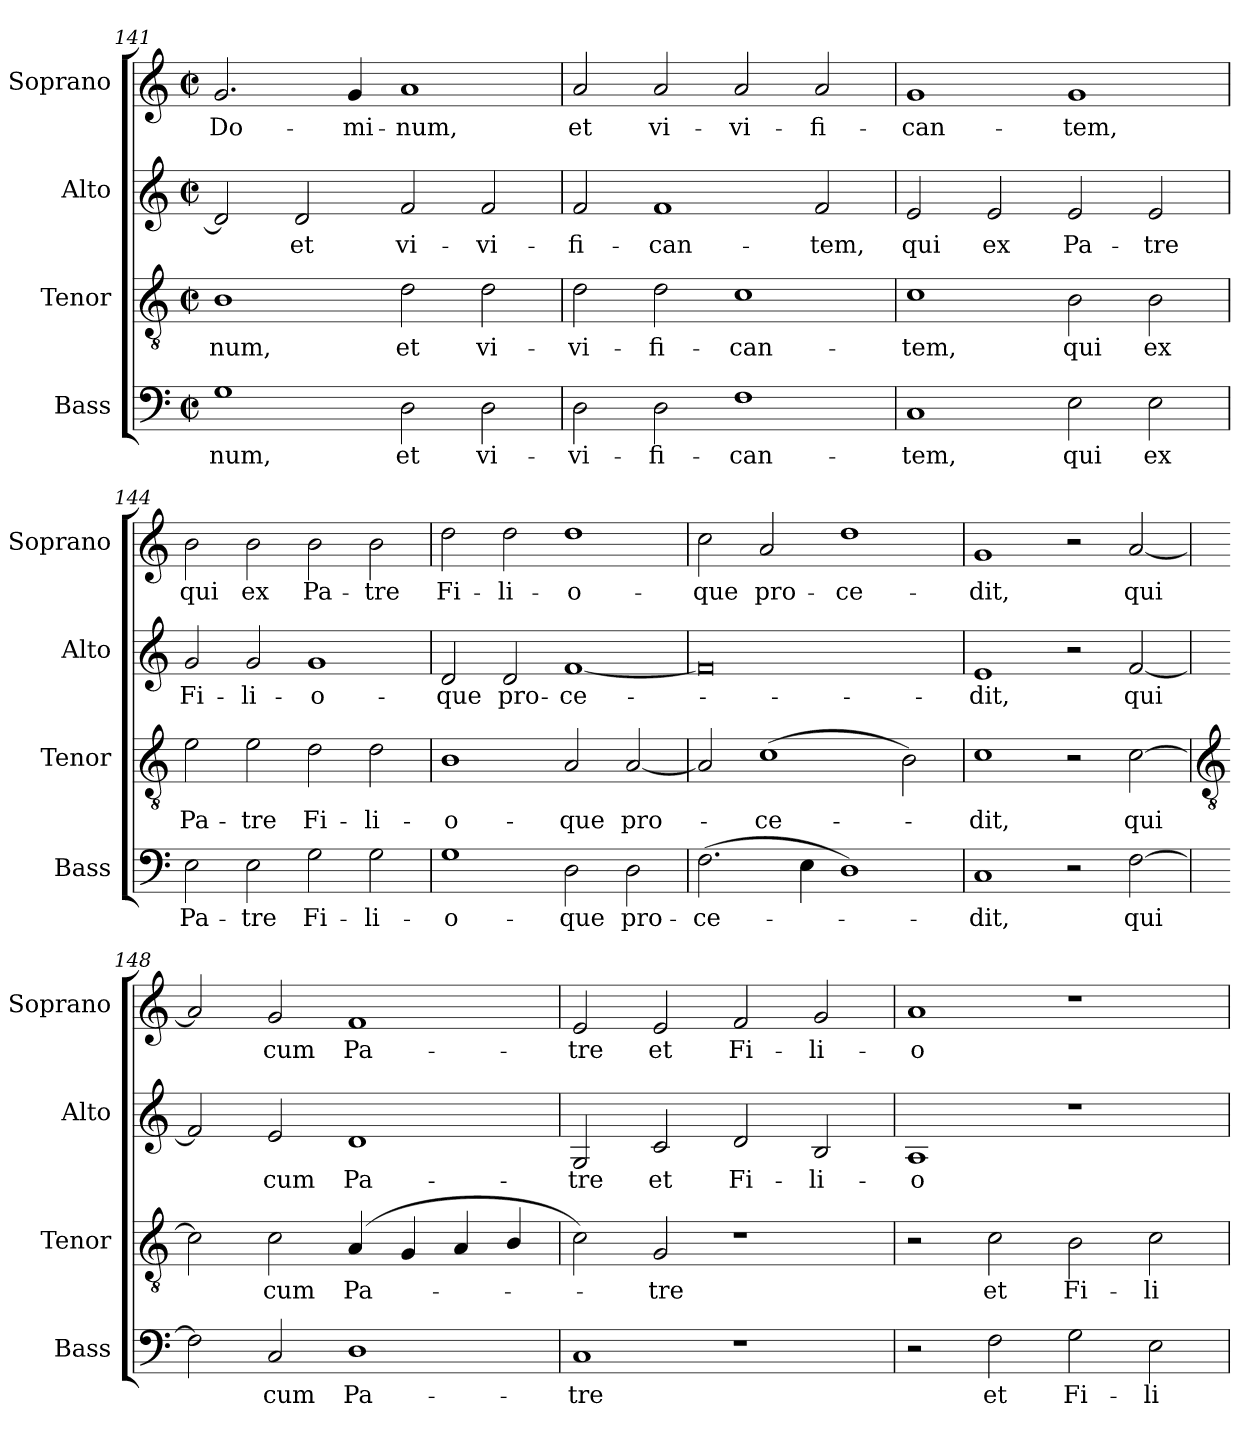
**kern	**text	**kern	**text	**kern	**text	**kern	**text
*part4	*part4	*part3	*part3	*part2	*part2	*part1	*part1
*staff4	*staff4	*staff3	*staff3	*staff2	*staff2	*staff1	*staff1
*I"Bass	*	*I"Tenor	*	*I"Alto	*	*I"Soprano	*
*I'Bass	*	*I'Tenor	*	*I'Alto	*	*I'Soprano	*
!!LO:LB:g=z
*clefF4	*	*clefGv2	*	*clefG2	*	*clefG2	*
*k[]	*	*k[]	*	*k[]	*	*k[]	*
*C:	*	*C:	*	*C:	*	*C:	*
*M4/2	*	*M4/2	*	*M4/2	*	*M4/2	*
*met(c|)	*	*met(c|)	*	*met(c|)	*	*met(c|)	*
=141	=141	=141	=141	=141	=141	=141	=141
!	!LO:LY:b	!	!LO:LY:b	!	!	!	!LO:LY:b
1G	-num,	1B	-num,	2d]	.	2.g	Do-
!	!	!	!	!	!LO:LY:b	!	!
.	.	.	.	2d	et	.	.
!	!	!	!	!	!	!	!LO:LY:b
.	.	.	.	.	.	4g	-mi-
!	!LO:LY:b	!	!LO:LY:b	!	!LO:LY:b	!	!LO:LY:b
2D	et	2d	et	2f	vi-	1a	-num,
!	!LO:LY:b	!	!LO:LY:b	!	!LO:LY:b	!	!
2D	vi-	2d	vi-	2f	-vi-	.	.
=142	=142	=142	=142	=142	=142	=142	=142
!	!LO:LY:b	!	!LO:LY:b	!	!LO:LY:b	!	!LO:LY:b
2D	-vi-	2d	-vi-	2f	-fi-	2a	et
!	!LO:LY:b	!	!LO:LY:b	!	!LO:LY:b	!	!LO:LY:b
2D	-fi-	2d	-fi-	1f	-can-	2a	vi-
!	!LO:LY:b	!	!LO:LY:b	!	!	!	!LO:LY:b
1F	-can-	1c	-can-	.	.	2a	-vi-
!	!	!	!	!	!LO:LY:b	!	!LO:LY:b
.	.	.	.	2f	-tem,	2a	-fi-
=143	=143	=143	=143	=143	=143	=143	=143
!	!LO:LY:b	!	!LO:LY:b	!	!LO:LY:b	!	!LO:LY:b
1C	-tem,	1c	-tem,	2e	qui	1g	-can-
!	!	!	!	!	!LO:LY:b	!	!
.	.	.	.	2e	ex	.	.
!	!LO:LY:b	!	!LO:LY:b	!	!LO:LY:b	!	!LO:LY:b
2E	qui	2B	qui	2e	Pa-	1g	-tem,
!	!LO:LY:b	!	!LO:LY:b	!	!LO:LY:b	!	!
2E	ex	2B	ex	2e	-tre	.	.
=144	=144	=144	=144	=144	=144	=144	=144
!	!LO:LY:b	!	!LO:LY:b	!	!LO:LY:b	!	!LO:LY:b
2E	Pa-	2e	Pa-	2g	Fi-	2b	qui
!	!LO:LY:b	!	!LO:LY:b	!	!LO:LY:b	!	!LO:LY:b
2E	-tre	2e	-tre	2g	-li-	2b	ex
!	!LO:LY:b	!	!LO:LY:b	!	!LO:LY:b	!	!LO:LY:b
2G	Fi-	2d	Fi-	1g	-o-	2b	Pa-
!	!LO:LY:b	!	!LO:LY:b	!	!	!	!LO:LY:b
2G	-li-	2d	-li-	.	.	2b	-tre
=145	=145	=145	=145	=145	=145	=145	=145
!	!LO:LY:b	!	!LO:LY:b	!	!LO:LY:b	!	!LO:LY:b
1G	-o-	1B	-o-	2d	-que	2dd	Fi-
!	!	!	!	!	!LO:LY:b	!	!LO:LY:b
.	.	.	.	2d	pro-	2dd	-li-
!	!LO:LY:b	!	!LO:LY:b	!	!LO:LY:b	!	!LO:LY:b
2D	-que	2A	-que	[1f	-ce-	1dd	-o-
!	!LO:LY:b	!	!LO:LY:b	!	!	!	!
2D	pro-	[2A	pro-	.	.	.	.
=146	=146	=146	=146	=146	=146	=146	=146
!	!LO:LY:b	!	!	!	!	!	!LO:LY:b
(>2.F	-ce-	2A]	.	0f]	.	2cc	-que
!	!	!	!LO:LY:b	!	!	!	!LO:LY:b
.	.	(>1c	ce-	.	.	2a	pro-
4E	.	.	.	.	.	.	.
!	!	!	!	!	!	!	!LO:LY:b
1D)	.	.	.	.	.	1dd	-ce-
.	.	2B)	.	.	.	.	.
=147	=147	=147	=147	=147	=147	=147	=147
!	!LO:LY:b	!	!LO:LY:b	!	!LO:LY:b	!	!LO:LY:b
1C	dit,	1c	dit,	1e	dit,	1g	-dit,
2r	.	2r	.	2r	.	2r	.
!	!LO:LY:b	!	!LO:LY:b	!	!LO:LY:b	!	!LO:LY:b
[2F	qui	[2c	qui	[2f	qui	[2a	qui
!!LO:LB:g=z
=148	=148	=148	=148	=148	=148	=148	=148
*	*	*clefGv2	*	*	*	*	*
2F]	.	2c]	.	2f]	.	2a]	.
!	!LO:LY:b	!	!LO:LY:b	!	!LO:LY:b	!	!LO:LY:b
2C	cum	2c	cum	2e	cum	2g	cum
!	!LO:LY:b	!	!LO:LY:b	!	!LO:LY:b	!	!LO:LY:b
1D	Pa-	(<4A	Pa-	1d	Pa-	1f	Pa-
.	.	4G	.	.	.	.	.
.	.	4A	.	.	.	.	.
.	.	4B/	.	.	.	.	.
=149	=149	=149	=149	=149	=149	=149	=149
!	!LO:LY:b	!	!	!	!LO:LY:b	!	!LO:LY:b
1C	-tre	2c)	.	2G	-tre	2e	-tre
!	!	!	!LO:LY:b	!	!LO:LY:b	!	!LO:LY:b
.	.	2G	tre	2c	et	2e	et
!	!	!	!	!	!LO:LY:b	!	!LO:LY:b
1r	.	1r	.	2d	Fi-	2f	Fi-
!	!	!	!	!	!LO:LY:b	!	!LO:LY:b
.	.	.	.	2B	-li-	2g	-li-
=150	=150	=150	=150	=150	=150	=150	=150
!	!	!	!	!	!LO:LY:b	!	!LO:LY:b
2r	.	2r	.	1A	-o	1a	-o
!	!LO:LY:b	!	!LO:LY:b	!	!	!	!
2F	et	2c	et	.	.	.	.
!	!LO:LY:b	!	!LO:LY:b	!	!	!	!
2G	Fi-	2B	Fi-	1r	.	1r	.
!	!LO:LY:b	!	!LO:LY:b	!	!	!	!
2E	-li-	2c	-li-	.	.	.	.
=	=	=	=	=	=	=	=
*-	*-	*-	*-	*-	*-	*-	*-
